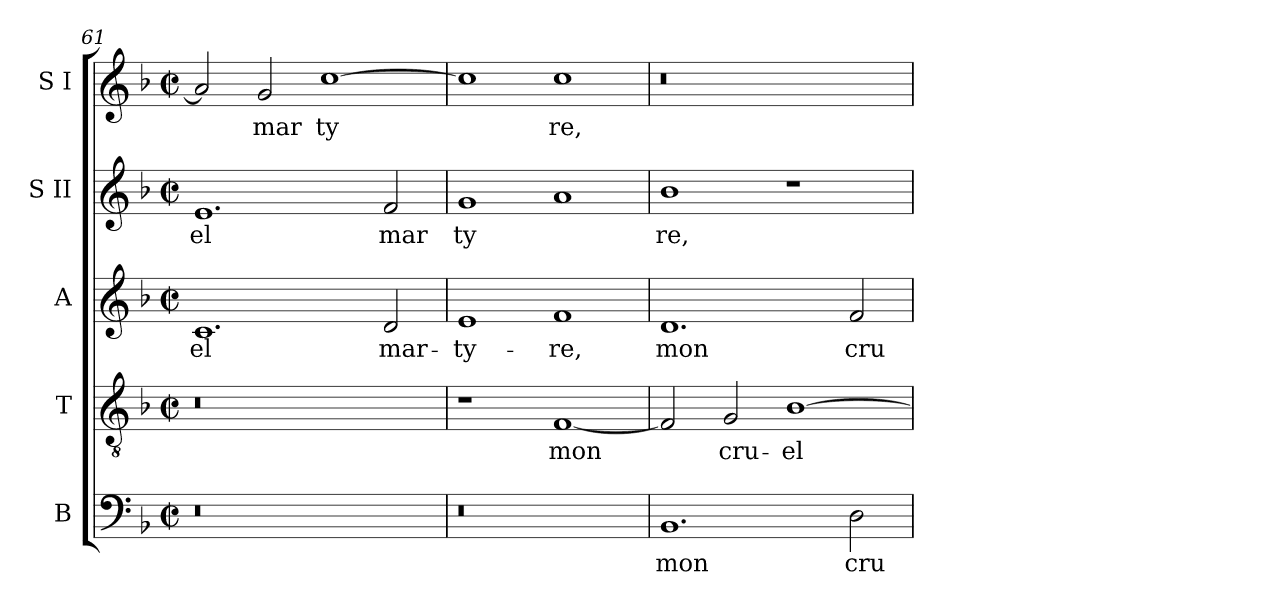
**kern	**text	**kern	**text	**kern	**text	**kern	**text	**kern	**text
*part5	*part5	*part4	*part4	*part3	*part3	*part2	*part2	*part1	*part1
*staff5	*staff5	*staff4	*staff4	*staff3	*staff3	*staff2	*staff2	*staff1	*staff1
*I"B	*	*I"T	*	*I"A	*	*I"S II	*	*I"S I	*
*clefF4	*	*clefGv2	*	*clefG2	*	*clefG2	*	*clefG2	*
*k[b-]	*	*k[b-]	*	*k[b-]	*	*k[b-]	*	*k[b-]	*
*F:	*	*F:	*	*F:	*	*F:	*	*F:	*
*M2/2	*	*M2/2	*	*M2/2	*	*M2/2	*	*M2/2	*
*met(c|)	*	*met(c|)	*	*met(c|)	*	*met(c|)	*	*met(c|)	*
=61	=61	=61	=61	=61	=61	=61	=61	=61	=61
!	!	!	!	!	!LO:LY:b:cj	!	!LO:LY:b:cj	!	!
0r	.	0r	.	1.c	-el	1.e	el	2a/]	.
!	!	!	!	!	!	!	!	!	!LO:LY:b:cj
.	.	.	.	.	.	.	.	2g/	mar
!	!	!	!	!	!	!	!	!	!LO:LY:b:cj
.	.	.	.	.	.	.	.	[>1cc	ty
!	!	!	!	!	!LO:LY:b:cj	!	!LO:LY:b:cj	!	!
.	.	.	.	2d/	mar-	2f/	mar	.	.
=62	=62	=62	=62	=62	=62	=62	=62	=62	=62
!	!	!	!	!	!LO:LY:b:cj	!	!LO:LY:b:cj	!	!
0r	.	1r	.	1e	-ty-	1g	ty	1cc]	.
!	!	!	!LO:LY:b	!	!LO:LY:b:cj	!	!	!	!LO:LY:b:cj
.	.	[<1F	mon	1f	-re,	1a	.	1cc	re,
=63	=63	=63	=63	=63	=63	=63	=63	=63	=63
!	!LO:LY:b:cj	!	!	!	!LO:LY:b:cj	!	!LO:LY:b:cj	!	!
1.BB-	mon	2F/]	.	1.d	mon	1b-	re,	0r	.
!	!	!	!LO:LY:b:cj	!	!	!	!	!	!
.	.	2G/	cru-	.	.	.	.	.	.
!	!	!	!LO:LY:b:cj	!	!	!	!	!	!
.	.	[>1B-	-el	.	.	1r	.	.	.
!	!LO:LY:b:cj	!	!	!	!LO:LY:b:cj	!	!	!	!
2D\	cru-	.	.	2f/	cru-	.	.	.	.
=	=	=	=	=	=	=	=	=	=
*-	*-	*-	*-	*-	*-	*-	*-	*-	*-
